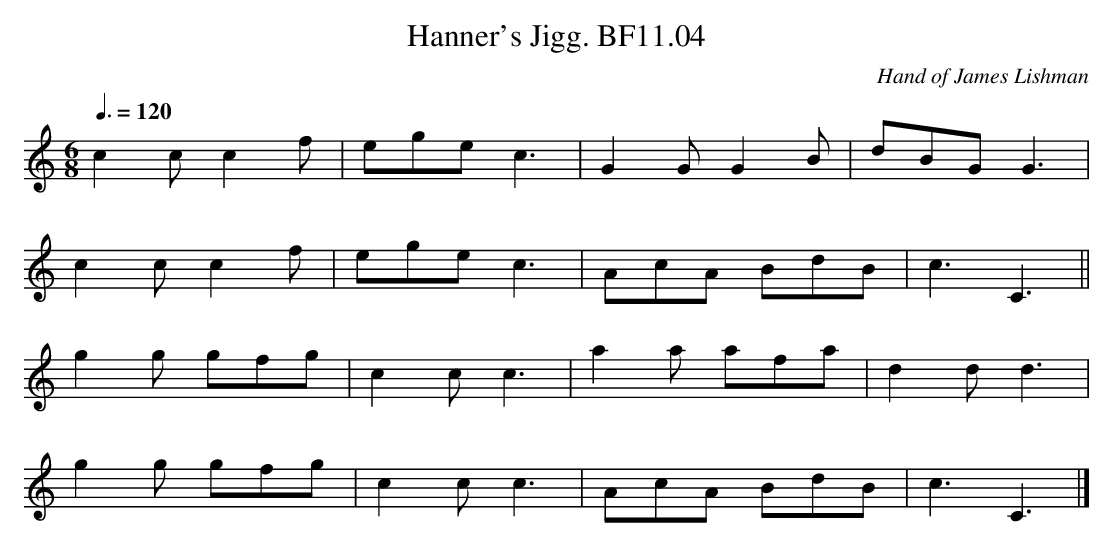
X:1
T:Hanner's Jigg. BF11.04
M:6/8
L:1/8
Q:3/8=120
C:Hand of James Lishman
K:C major
c2cc2f|egec3|G2GG2B|dBGG3|
c2cc2f|egec3|AcA BdB|c3C3||
g2g gfg|c2cc3|a2a afa|d2dd3|
g2g gfg|c2cc3|AcA BdB|c3C3|]
